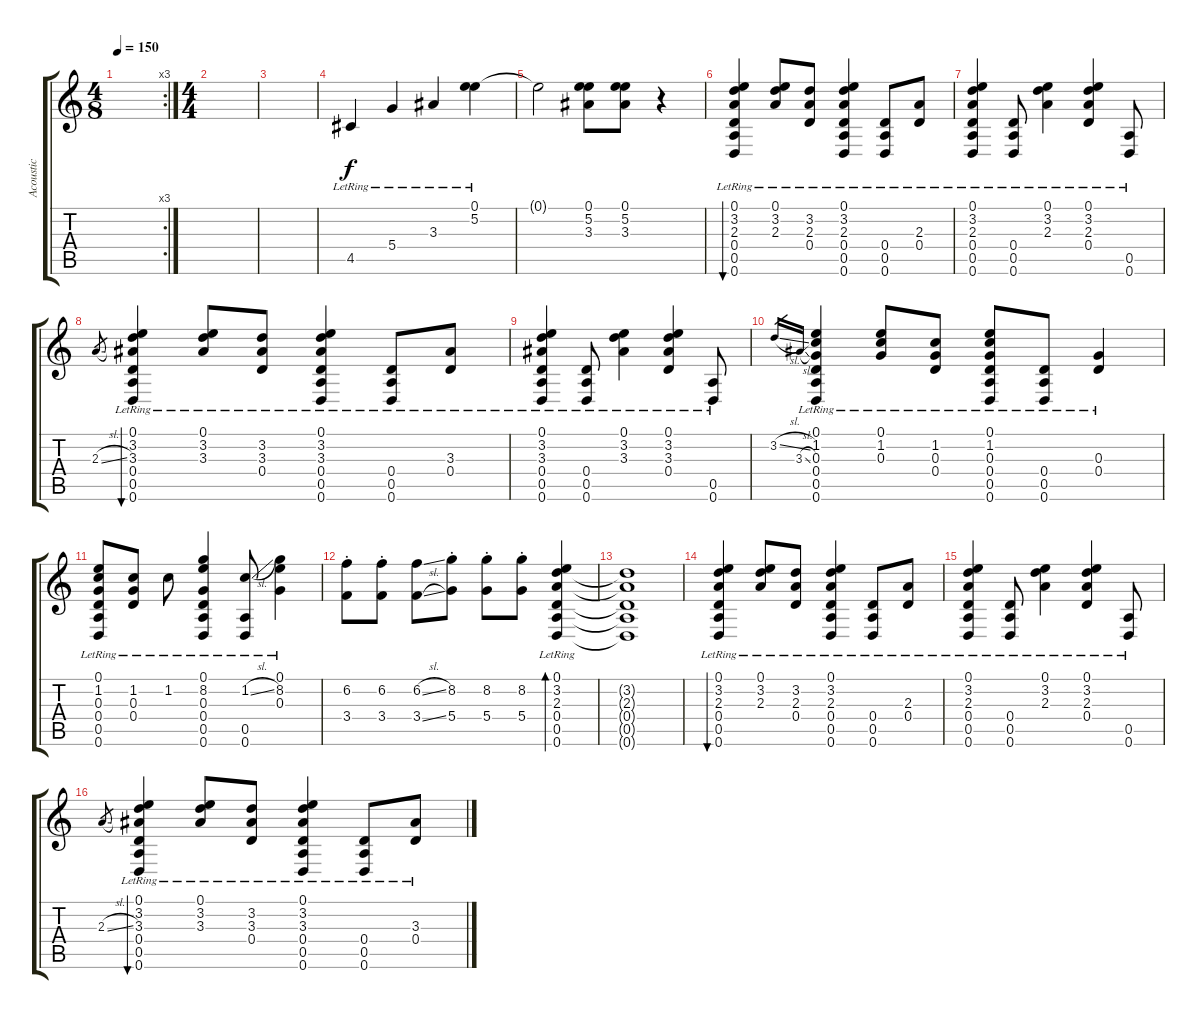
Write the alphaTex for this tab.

\track ("Acoustic" "Acoustic") {instrument electricguitarjazz}
\staff {score tabs}
\tuning (E4 B3 G3 D3 A2 D2) {hide}
\rc 3
\ts (4 8)
\tempo 150
\clef g2
\ks c
|
\ts (4 4)
|
|
4.5{lr}.4 5.4{lr}.4 3.3{lr}.4 (0.1{lr} 5.2{lr}).4 |
0.1{t}.2 (0.1 5.2 3.3).8 (0.1 5.2 3.3).8 r.4 |
(0.1{lr} 3.2{lr} 2.3{lr} 0.4{lr} 0.5{lr} 0.6{lr}).4{bu 120} (0.1{lr} 3.2{lr} 2.3{lr}).8 (3.2{lr} 2.3{lr} 0.4{lr}).8 (0.1{lr} 3.2{lr} 2.3{lr} 0.4{lr} 0.5{lr} 0.6{lr}).4 (0.4{lr} 0.5{lr} 0.6{lr}).8 (2.3{lr} 0.4{lr}).8 |
(0.1{lr} 3.2{lr} 2.3{lr} 0.4{lr} 0.5{lr} 0.6{lr}).4 (0.4{lr} 0.5{lr} 0.6{lr}).8 (0.1{lr} 3.2{lr} 2.3{lr}).4 (0.1{lr} 3.2{lr} 2.3{lr} 0.4{lr}).4 (0.5{lr} 0.6{lr}).8 |
2.3{sl}.8{gr} (0.1{lr} 3.2{lr} 3.3{lr} 0.4{lr} 0.5{lr} 0.6{lr}).4{bu 120} (0.1{lr} 3.2{lr} 3.3{lr}).8 (3.2{lr} 3.3{lr} 0.4{lr}).8 (0.1{lr} 3.2{lr} 3.3{lr} 0.4{lr} 0.5{lr} 0.6{lr}).4 (0.4{lr} 0.5{lr} 0.6{lr}).8 (3.3{lr} 0.4{lr}).8 |
(0.1{lr} 3.2{lr} 3.3{lr} 0.4{lr} 0.5{lr} 0.6{lr}).4 (0.4{lr} 0.5{lr} 0.6{lr}).8 (0.1{lr} 3.2{lr} 3.3{lr}).4 (0.1{lr} 3.2{lr} 3.3{lr} 0.4{lr}).4 (0.5{lr} 0.6{lr}).8 |
3.2{sl}.16{gr} 3.3{sl}.16{gr} (0.1{lr} 1.2{lr} 0.3{lr} 0.4{lr} 0.5{lr} 0.6{lr}).4 (0.1{lr} 1.2{lr} 0.3{lr}).8 (1.2{lr} 0.3{lr} 0.4{lr}).8 (0.1{lr} 1.2{lr} 0.3{lr} 0.4{lr} 0.5{lr} 0.6{lr}).8 (0.4{lr} 0.5{lr} 0.6{lr}).8 (0.3{lr} 0.4{lr}).4 |
(0.1{lr} 1.2{lr} 0.3{lr} 0.4{lr} 0.5{lr} 0.6{lr}).8 (1.2{lr} 0.3{lr} 0.4{lr}).8 1.2{lr}.8 (0.1{lr} 8.2{lr} 0.3{lr} 0.4{lr} 0.5{lr} 0.6{lr}).4 (1.2{sl} 0.5{lr} 0.6{lr}).8 (0.1{lr} 8.2 0.3{lr}).4 |
(6.2 3.4{st}).8 (6.2 3.4{st}).8 (6.2{sl} 3.4{sl}).8 (8.2 5.4{st}).8 (8.2 5.4{st}).8 (8.2 5.4{st}).8 (0.1{lr} 3.2{lr} 2.3{lr} 0.4{lr} 0.5{lr} 0.6{lr}).4{bd 120} |
(3.2{t} 2.3{t} 0.4{t} 0.5{t} 0.6{t}).1 |
(0.1{lr} 3.2{lr} 2.3{lr} 0.4{lr} 0.5{lr} 0.6{lr}).4{bu 120} (0.1{lr} 3.2{lr} 2.3{lr}).8 (3.2{lr} 2.3{lr} 0.4{lr}).8 (0.1{lr} 3.2{lr} 2.3{lr} 0.4{lr} 0.5{lr} 0.6{lr}).4 (0.4{lr} 0.5{lr} 0.6{lr}).8 (2.3{lr} 0.4{lr}).8 |
(0.1{lr} 3.2{lr} 2.3{lr} 0.4{lr} 0.5{lr} 0.6{lr}).4 (0.4{lr} 0.5{lr} 0.6{lr}).8 (0.1{lr} 3.2{lr} 2.3{lr}).4 (0.1{lr} 3.2{lr} 2.3{lr} 0.4{lr}).4 (0.5{lr} 0.6{lr}).8 |
2.3{sl}.8{gr} (0.1{lr} 3.2{lr} 3.3{lr} 0.4{lr} 0.5{lr} 0.6{lr}).4{bu 120} (0.1{lr} 3.2{lr} 3.3{lr}).8 (3.2{lr} 3.3{lr} 0.4{lr}).8 (0.1{lr} 3.2{lr} 3.3{lr} 0.4{lr} 0.5{lr} 0.6{lr}).4 (0.4{lr} 0.5{lr} 0.6{lr}).8 (3.3{lr} 0.4{lr}).8
